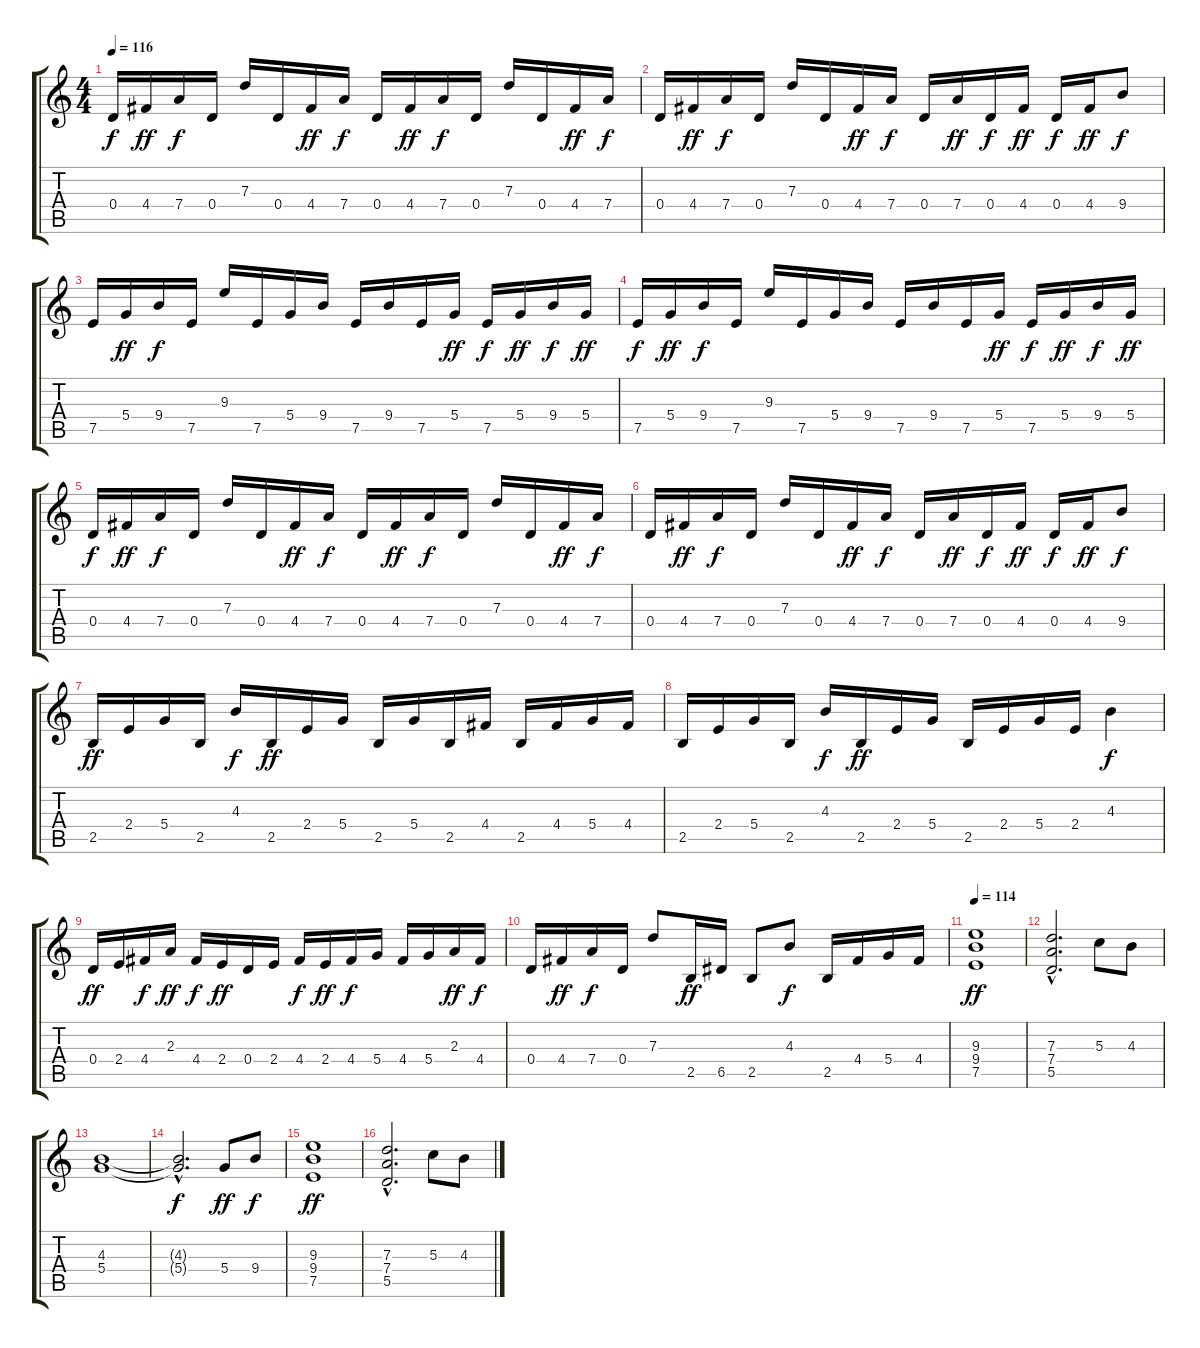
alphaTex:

\track "" {instrument overdrivenguitar}
\staff {score tabs}
\tuning (E4 B3 G3 D3 A2 E2) {hide}
\ts (4 4)
\tempo 116
\clef g2
\ks c
0.4.16{dy f} 4.4.16{dy ff} 7.4.16{dy f} 0.4.16 7.3.16 0.4.16 4.4.16{dy ff} 7.4.16{dy f} 0.4.16 4.4.16{dy ff} 7.4.16{dy f} 0.4.16 7.3.16 0.4.16 4.4.16{dy ff} 7.4.16{dy f} |
0.4.16 4.4.16{dy ff} 7.4.16{dy f} 0.4.16 7.3.16 0.4.16 4.4.16{dy ff} 7.4.16{dy f} 0.4.16 7.4.16{dy ff} 0.4.16{dy f} 4.4.16{dy ff} 0.4.16{dy f} 4.4.16{dy ff} 9.4.8{dy f} |
7.5.16 5.4.16{dy ff} 9.4.16{dy f} 7.5.16 9.3.16 7.5.16 5.4.16 9.4.16 7.5.16 9.4.16 7.5.16 5.4.16{dy ff} 7.5.16{dy f} 5.4.16{dy ff} 9.4.16{dy f} 5.4.16{dy ff} |
7.5.16{dy f} 5.4.16{dy ff} 9.4.16{dy f} 7.5.16 9.3.16 7.5.16 5.4.16 9.4.16 7.5.16 9.4.16 7.5.16 5.4.16{dy ff} 7.5.16{dy f} 5.4.16{dy ff} 9.4.16{dy f} 5.4.16{dy ff} |
0.4.16{dy f} 4.4.16{dy ff} 7.4.16{dy f} 0.4.16 7.3.16 0.4.16 4.4.16{dy ff} 7.4.16{dy f} 0.4.16 4.4.16{dy ff} 7.4.16{dy f} 0.4.16 7.3.16 0.4.16 4.4.16{dy ff} 7.4.16{dy f} |
0.4.16 4.4.16{dy ff} 7.4.16{dy f} 0.4.16 7.3.16 0.4.16 4.4.16{dy ff} 7.4.16{dy f} 0.4.16 7.4.16{dy ff} 0.4.16{dy f} 4.4.16{dy ff} 0.4.16{dy f} 4.4.16{dy ff} 9.4.8{dy f} |
2.5.16{dy ff} 2.4.16 5.4.16 2.5.16 4.3.16{dy f} 2.5.16{dy ff} 2.4.16 5.4.16 2.5.16 5.4.16 2.5.16 4.4.16 2.5.16 4.4.16 5.4.16 4.4.16 |
2.5.16 2.4.16 5.4.16 2.5.16 4.3.16{dy f} 2.5.16{dy ff} 2.4.16 5.4.16 2.5.16 2.4.16 5.4.16 2.4.16 4.3.4{dy f} |
0.4.16{dy ff} 2.4.16 4.4.16{dy f} 2.3.16{dy ff} 4.4.16{dy f} 2.4.16{dy ff} 0.4.16 2.4.16 4.4.16{dy f} 2.4.16{dy ff} 4.4.16{dy f} 5.4.16 4.4.16 5.4.16 2.3.16{dy ff} 4.4.16{dy f} |
0.4.16 4.4.16{dy ff} 7.4.16{dy f} 0.4.16 7.3.8 2.5.16{dy ff} 6.5.16 2.5.8 4.3.8{dy f} 2.5.16 4.4.16 5.4.16 4.4.16 |
\tempo 114
(9.3 9.4 7.5).1{dy ff} |
(7.3{hac} 7.4{hac} 5.5{hac}).2{d} 5.3.8 4.3.8 |
(4.3 5.4).1 |
(4.3{hac t} 5.4{hac t}).2{d dy f} 5.4.8{dy ff} 9.4.8{dy f} |
(9.3 9.4 7.5).1{dy ff} |
(7.3{hac} 7.4{hac} 5.5{hac}).2{d} 5.3.8 4.3.8
